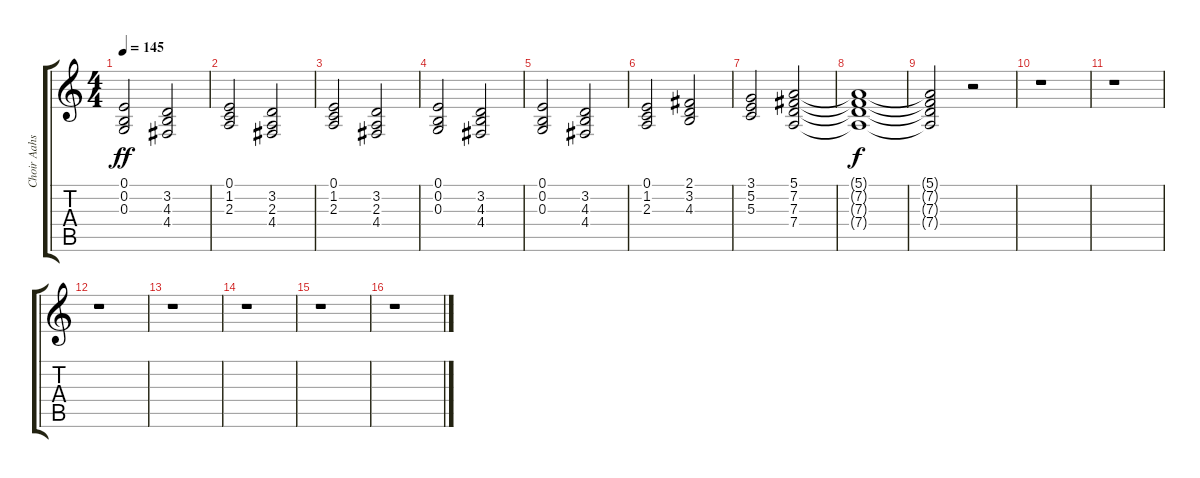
\track ("Choir Aahs" "Choir Aahs") {instrument choiraahs}
\staff {score tabs}
\tuning (E4 B3 G3 D3 A2 E2) {hide}
\ts (4 4)
\tempo 145
\clef g2
\ks c
(0.1 0.2 0.3).2{dy ff} (3.2 4.3 4.4).2 |
(0.1 1.2 2.3).2 (3.2 2.3 4.4).2 |
(0.1 1.2 2.3).2 (3.2 2.3 4.4).2 |
(0.1 0.2 0.3).2 (3.2 4.3 4.4).2 |
(0.1 0.2 0.3).2 (3.2 4.3 4.4).2 |
(0.1 1.2 2.3).2 (2.1 3.2 4.3).2 |
(3.1 5.2 5.3).2 (5.1 7.2 7.3 7.4).2 |
(5.1{t} 7.2{t} 7.3{t} 7.4{t}).1{dy f} |
(5.1{t} 7.2{t} 7.3{t} 7.4{t}).2 r.2 |
r.1 |
r.1 |
r.1 |
r.1 |
r.1 |
r.1 |
r.1
